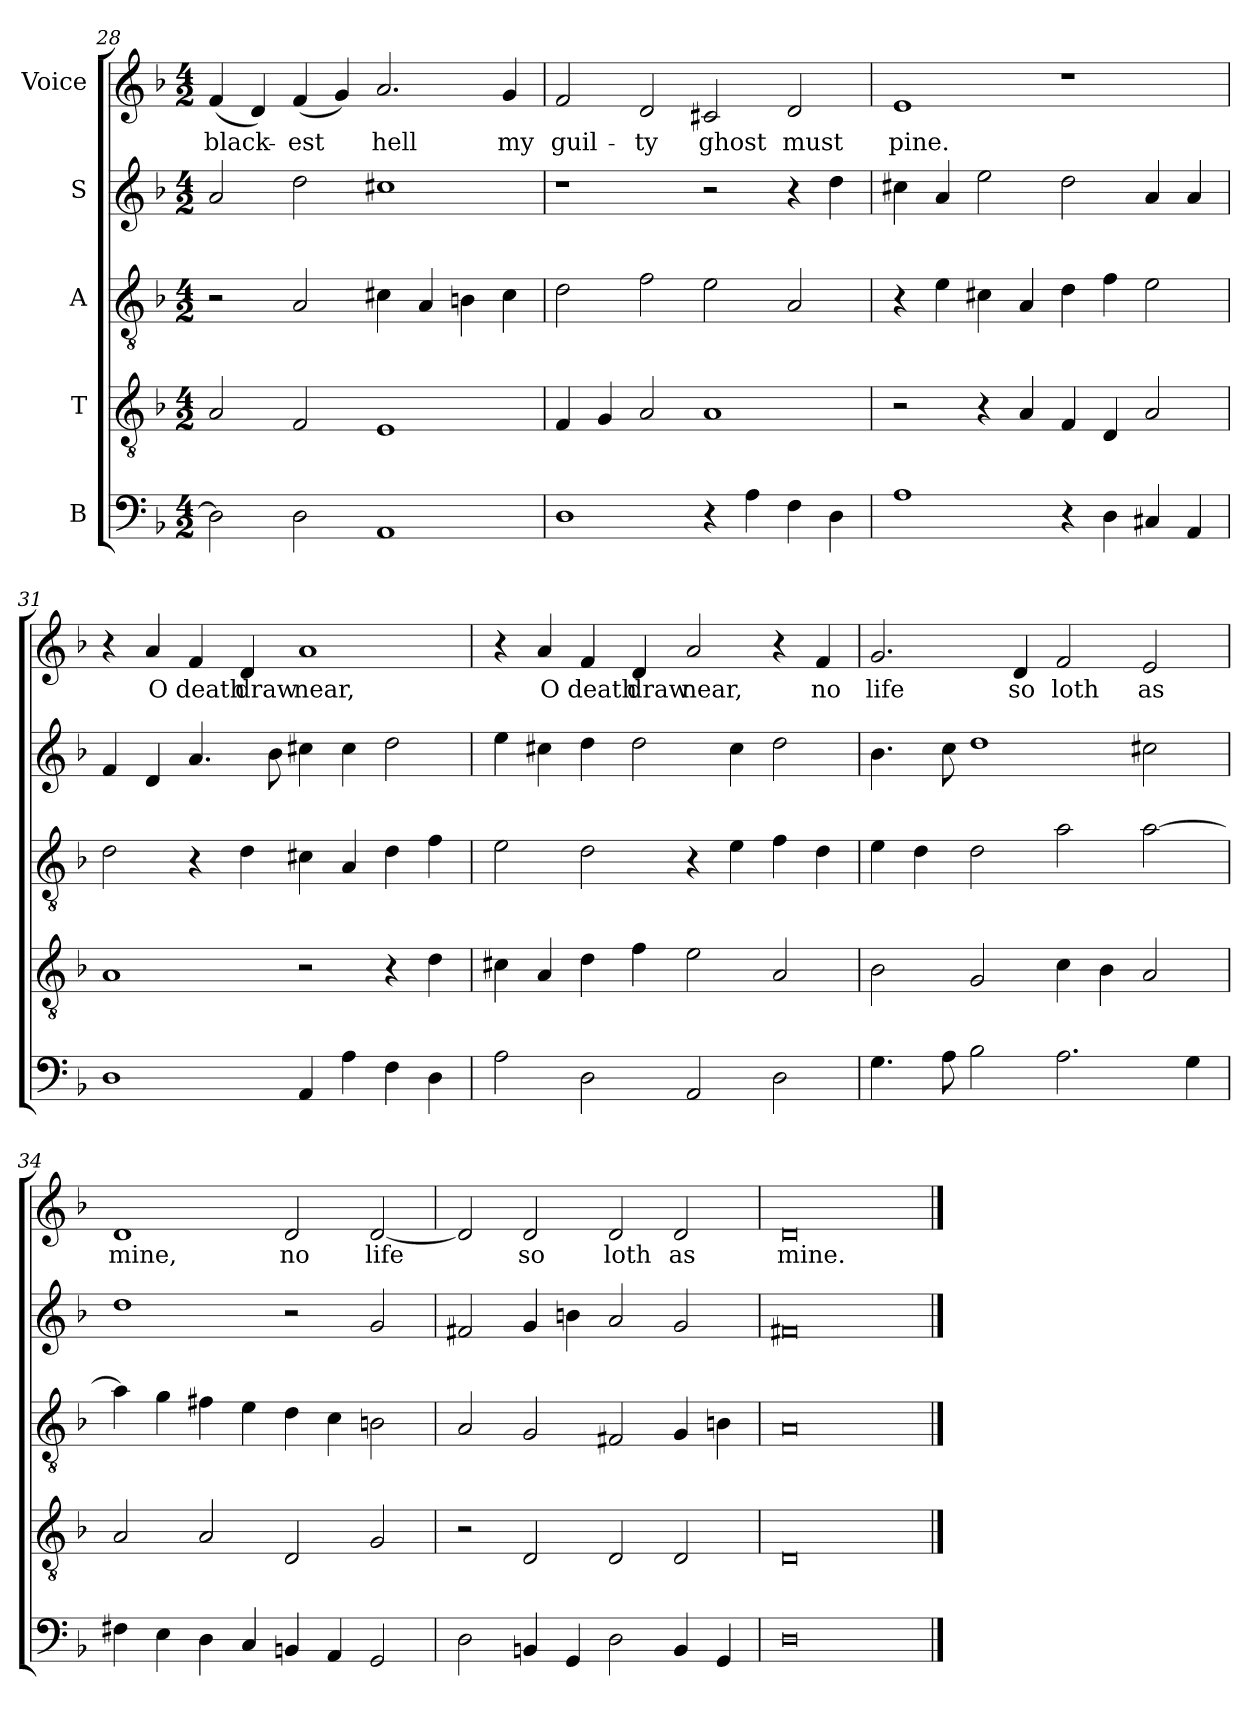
**kern	**kern	**kern	**kern	**kern	**text
*part5	*part4	*part3	*part2	*part1	*part1
*staff5	*staff4	*staff3	*staff2	*staff1	*staff1
*I"B	*I"T	*I"A	*I"S	*I"Voice	*
*clefF4	*clefGv2	*clefGv2	*clefG2	*clefG2	*
*k[b-]	*k[b-]	*k[b-]	*k[b-]	*k[b-]	*
*F:	*F:	*F:	*F:	*F:	*
*M4/2	*M4/2	*M4/2	*M4/2	*M4/2	*
=28	=28	=28	=28	=28	=28
!	!	!	!	!	!LO:LY:b
2D\]	2A/	2r	2a/	(<4f/	black-
.	.	.	.	4d/)	.
!	!	!	!	!	!LO:LY:b
2D\	2F/	2A/	2dd\	(<4f/	-est
.	.	.	.	4g/)	.
!	!	!	!	!	!LO:LY:b
1AA	1E	4c#X\	1cc#X	2.a/	hell
.	.	4A/	.	.	.
.	.	4Bn\	.	.	.
!	!	!	!	!	!LO:LY:b
.	.	4c#\	.	4g/	my
=29	=29	=29	=29	=29	=29
!	!	!	!	!	!LO:LY:b
1D	4F/	2d\	1r	2f/	guil-
.	4G/	.	.	.	.
!	!	!	!	!	!LO:LY:b
.	2A/	2f\	.	2d/	-ty
!	!	!	!	!	!LO:LY:b
4r	1A	2e\	2r	2c#X/	ghost
4A\	.	.	.	.	.
!	!	!	!	!	!LO:LY:b
4F\	.	2A/	4r	2d/	must
4D\	.	.	4dd\	.	.
=30	=30	=30	=30	=30	=30
!	!	!	!	!	!LO:LY:b
1A	2r	4r	4cc#X\	1e	pine.
.	.	4e\	4a/	.	.
.	4r	4c#X\	2ee\	.	.
.	4A/	4A/	.	.	.
4r	4F/	4d\	2dd\	1r	.
4D\	4D/	4f\	.	.	.
4C#X/	2A/	2e\	4a/	.	.
4AA/	.	.	4a/	.	.
=31	=31	=31	=31	=31	=31
1D	1A	2d\	4f/	4r	.
!	!	!	!	!	!LO:LY:b
.	.	.	4d/	4a/	O
!	!	!	!	!	!LO:LY:b
.	.	4r	4.a/	4f/	death
!	!	!	!	!	!LO:LY:b
.	.	4d\	.	4d/	draw
.	.	.	8b-\	.	.
!	!	!	!	!	!LO:LY:b
4AA/	2r	4c#X\	4cc#X\	1a	near,
4A\	.	4A/	4cc#\	.	.
4F\	4r	4d\	2dd\	.	.
4D\	4d\	4f\	.	.	.
!!LO:LB:g=z
=32	=32	=32	=32	=32	=32
2A\	4c#X\	2e\	4ee\	4r	.
!	!	!	!	!	!LO:LY:b
.	4A/	.	4cc#X\	4a/	O
!	!	!	!	!	!LO:LY:b
2D\	4d\	2d\	4dd\	4f/	death
!	!	!	!	!	!LO:LY:b
.	4f\	.	2dd\	4d/	draw
!	!	!	!	!	!LO:LY:b
2AA/	2e\	4r	.	2a/	near,
.	.	4e\	4cc#\	.	.
2D\	2A/	4f\	2dd\	4r	.
!	!	!	!	!	!LO:LY:b
.	.	4d\	.	4f/	no
=33	=33	=33	=33	=33	=33
!	!	!	!	!	!LO:LY:b
4.G\	2B-\	4e\	4.b-\	2.g/	life
.	.	4d\	.	.	.
8A\	.	.	8cc\	.	.
2B-\	2G/	2d\	1dd	.	.
!	!	!	!	!	!LO:LY:b
.	.	.	.	4d/	so
!	!	!	!	!	!LO:LY:b
2.A\	4c\	2a\	.	2f/	loth
.	4B-\	.	.	.	.
!	!	!	!	!	!LO:LY:b
.	2A/	[2a\	2cc#X\	2e/	as
4G\	.	.	.	.	.
=34	=34	=34	=34	=34	=34
!	!	!	!	!	!LO:LY:b
4F#X\	2A/	4a\]	1dd	1d	mine,
4E\	.	4g\	.	.	.
4D\	2A/	4f#X\	.	.	.
4C/	.	4e\	.	.	.
!	!	!	!	!	!LO:LY:b
4BBn/	2D/	4d\	2r	2d/	no
4AA/	.	4c\	.	.	.
!	!	!	!	!	!LO:LY:b
2GG/	2G/	2Bn\	2g/	[2d/	life
=35	=35	=35	=35	=35	=35
2D\	2r	2A/	2f#X/	2d/]	.
!	!	!	!	!	!LO:LY:b
4BBn/	2D/	2G/	4g/	2d/	so
4GG/	.	.	4bn\	.	.
!	!	!	!	!	!LO:LY:b
2D\	2D/	2F#X/	2a/	2d/	loth
!	!	!	!	!	!LO:LY:b
4BB/	2D/	4G/	2g/	2d/	as
4GG/	.	4Bn\	.	.	.
=36	=36	=36	=36	=36	=36
!	!	!	!	!	!LO:LY:b
0D	0D	0A	0f#X	0d	mine.
==	==	==	==	==	==
*-	*-	*-	*-	*-	*-
